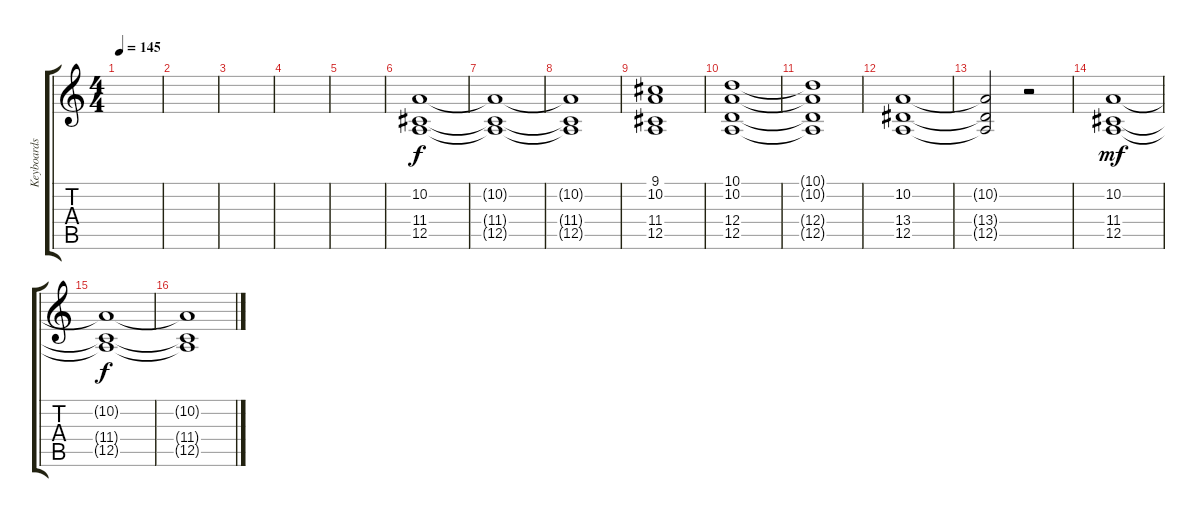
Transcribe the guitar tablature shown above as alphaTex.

\track ("Keyboards III" "Keyboards ") {instrument stringensemble1}
\staff {score tabs}
\tuning (E4 B3 G3 D3 A2 D2) {hide}
\ts (4 4)
\tempo 145
\clef g2
\ks c
|
|
|
|
|
(10.2 11.4 12.5).1 |
(10.2{t} 11.4{t} 12.5{t}).1 |
(10.2{t} 11.4{t} 12.5{t}).1 |
(9.1 10.2 11.4 12.5).1 |
(10.1 10.2 12.4 12.5).1 |
(10.1{t} 10.2{t} 12.4{t} 12.5{t}).1 |
(10.2 13.4 12.5).1 |
(10.2{t} 13.4{t} 12.5{t}).2 r.2 |
(10.2 11.4 12.5).1{dy mf} |
(10.2{t} 11.4{t} 12.5{t}).1{dy f} |
(10.2{t} 11.4{t} 12.5{t}).1
